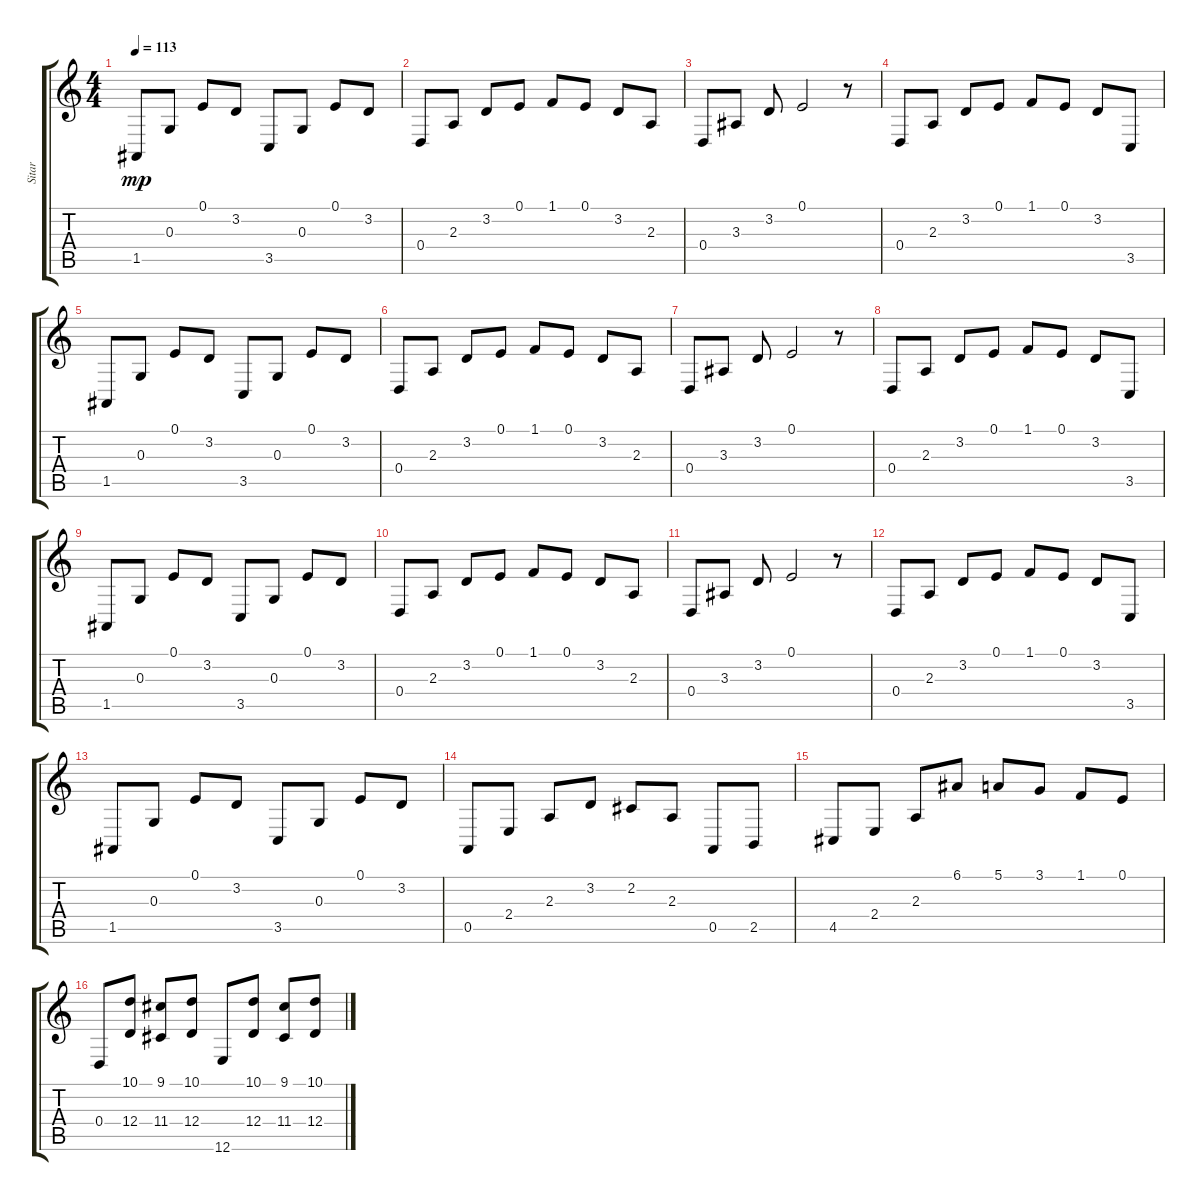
\track ("Sitar" "Sitar") {instrument sitar}
\staff {score tabs}
\tuning (E4 B3 G3 D3 A2 E2) {hide}
\ts (4 4)
\tempo 113
\clef g2
\ks c
1.5.8{dy mp} 0.3.8 0.1.8 3.2.8 3.5.8 0.3.8 0.1.8 3.2.8 |
0.4.8 2.3.8 3.2.8 0.1.8 1.1.8 0.1.8 3.2.8 2.3.8 |
0.4.8 3.3.8 3.2.8 0.1.2 r.8 |
0.4.8 2.3.8 3.2.8 0.1.8 1.1.8 0.1.8 3.2.8 3.5.8 |
1.5.8 0.3.8 0.1.8 3.2.8 3.5.8 0.3.8 0.1.8 3.2.8 |
0.4.8 2.3.8 3.2.8 0.1.8 1.1.8 0.1.8 3.2.8 2.3.8 |
0.4.8 3.3.8 3.2.8 0.1.2 r.8 |
0.4.8 2.3.8 3.2.8 0.1.8 1.1.8 0.1.8 3.2.8 3.5.8 |
1.5.8 0.3.8 0.1.8 3.2.8 3.5.8 0.3.8 0.1.8 3.2.8 |
0.4.8 2.3.8 3.2.8 0.1.8 1.1.8 0.1.8 3.2.8 2.3.8 |
0.4.8 3.3.8 3.2.8 0.1.2 r.8 |
0.4.8 2.3.8 3.2.8 0.1.8 1.1.8 0.1.8 3.2.8 3.5.8 |
1.5.8 0.3.8 0.1.8 3.2.8 3.5.8 0.3.8 0.1.8 3.2.8 |
0.5.8 2.4.8 2.3.8 3.2.8 2.2.8 2.3.8 0.5.8 2.5.8 |
4.5.8 2.4.8 2.3.8 6.1.8 5.1.8 3.1.8 1.1.8 0.1.8 |
0.4.8 (10.1 12.4).8 (9.1 11.4).8 (10.1 12.4).8 12.6.8 (10.1 12.4).8 (9.1 11.4).8 (10.1 12.4).8
